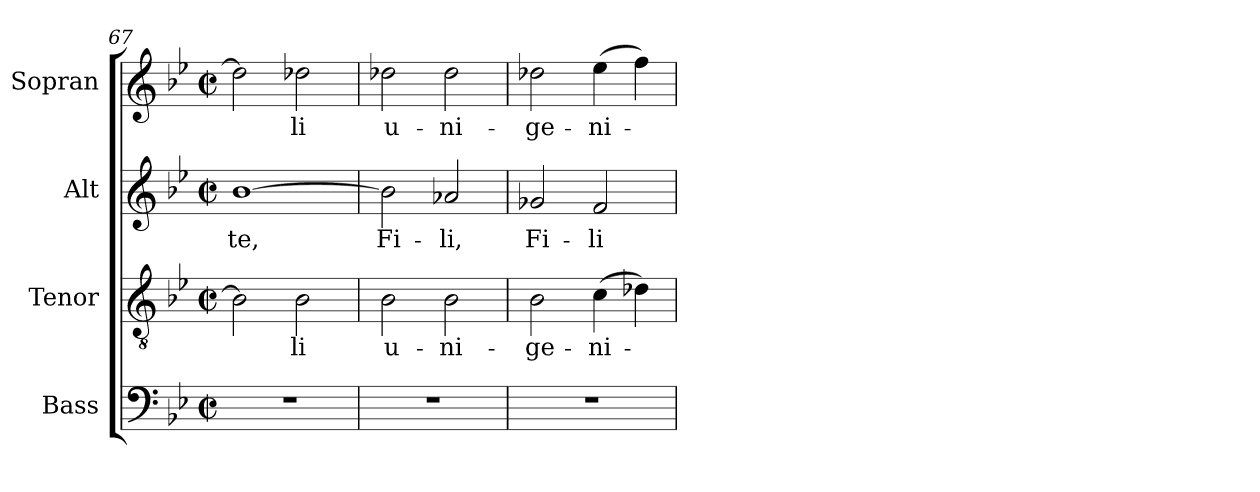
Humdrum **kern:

**kern	**kern	**text	**kern	**text	**kern	**text
*part4	*part3	*part3	*part2	*part2	*part1	*part1
*staff4	*staff3	*staff3	*staff2	*staff2	*staff1	*staff1
*I"Bass	*I"Tenor	*	*I"Alt	*	*I"Sopran	*
*I'B.	*I'T.	*	*I'A.	*	*I'S.	*
*clefF4	*clefGv2	*	*clefG2	*	*clefG2	*
*k[b-e-]	*k[b-e-]	*	*k[b-e-]	*	*k[b-e-]	*
*B-:	*B-:	*	*B-:	*	*B-:	*
*M2/2	*M2/2	*	*M2/2	*	*M2/2	*
*met(c|)	*met(c|)	*	*met(c|)	*	*met(c|)	*
=67	=67	=67	=67	=67	=67	=67
!	!	!	!	!LO:LY:b	!	!
1r	2B-\]	.	[1b-	-te,	2dd-\]	.
!	!	!LO:LY:b	!	!	!	!LO:LY:b
.	2B-\	-li	.	.	2dd-X\	-li
=68	=68	=68	=68	=68	=68	=68
!	!	!LO:LY:b	!	!LO:LY:b	!	!LO:LY:b
1r	2B-\	u-	2b-\]	Fi-	2dd-X\	u-
!	!	!LO:LY:b	!	!LO:LY:b	!	!LO:LY:b
.	2B-\	-ni-	2a-X/	-li,	2dd-\	-ni-
=69	=69	=69	=69	=69	=69	=69
!	!	!LO:LY:b	!	!LO:LY:b	!	!LO:LY:b
1r	2B-\	-ge-	2g-X/	Fi-	2dd-X\	-ge-
!	!	!LO:LY:b	!	!LO:LY:b	!	!LO:LY:b
.	(>4c\	-ni-	2f/	-li	(>4ee-\	-ni-
.	4d-X\)	.	.	.	4ff\)	.
=	=	=	=	=	=	=
*-	*-	*-	*-	*-	*-	*-
